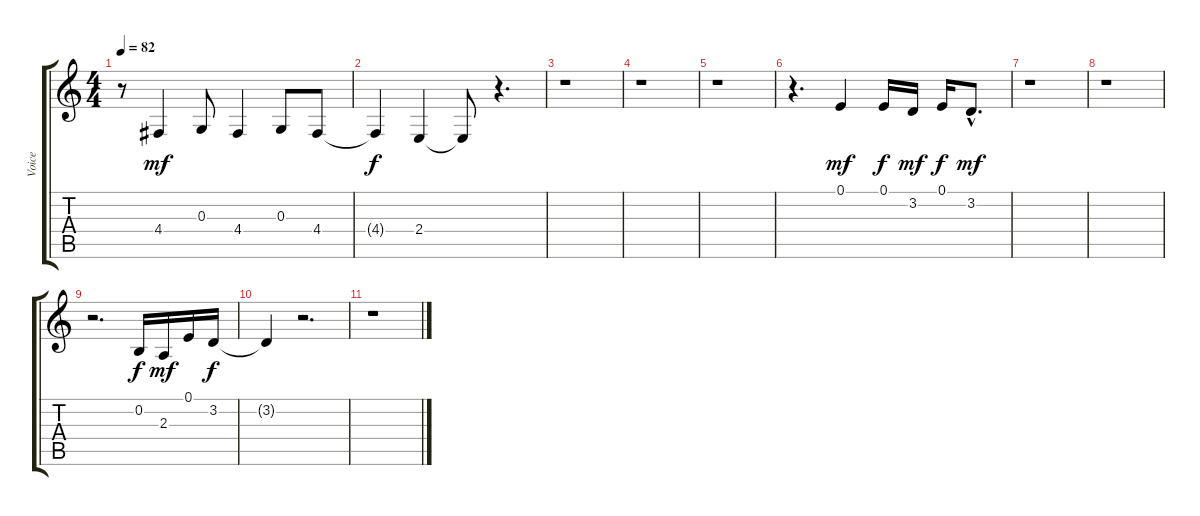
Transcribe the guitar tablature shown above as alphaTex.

\track ("Voice" "Voice") {instrument clarinet}
\staff {score tabs}
\tuning (E4 B3 G3 D3 A2 E2) {hide}
\ts (4 4)
\tempo 82
\clef g2
\ks c
r.8{dy f} 4.4.4{dy mf} 0.3.8 4.4.4 0.3.8 4.4.8 |
4.4{t}.4{dy f} 2.4.4 2.4{t}.8 r.4{d} |
r.1 |
r.1 |
r.1 |
r.4{d} 0.1.4{dy mf} 0.1.16{dy f} 3.2.16{dy mf} 0.1.16{dy f} 3.2{hac}.8{d dy mf} |
r.1 |
r.1 |
r.2{d} 0.2.16{dy f} 2.3.16{dy mf} 0.1.16 3.2.16{dy f} |
3.2{t}.4 r.2{d} |
r.1
